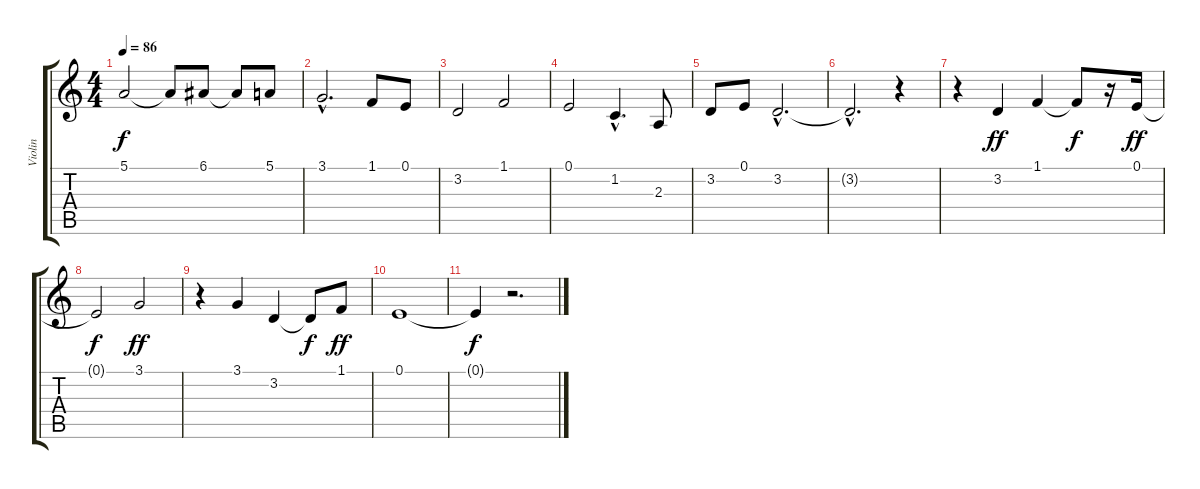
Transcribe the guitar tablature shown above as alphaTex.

\track ("Violin" "Violin") {instrument fiddle}
\staff {score tabs}
\tuning (E4 B3 G3 D3 A2 E2) {hide}
\ts (4 4)
\tempo 86
\clef g2
\ks c
5.1.2{dy f} 5.1{t}.8 6.1.8 6.1{t}.8 5.1.8 |
3.1{hac}.2{d} 1.1.8 0.1.8 |
3.2.2 1.1.2 |
0.1.2 1.2{hac}.4{d} 2.3.8 |
3.2.8 0.1.8 3.2{hac}.2{d} |
3.2{hac t}.2{d} r.4 |
r.4 3.2.4{dy ff} 1.1.4 1.1{t}.8{dy f} r.16 0.1.16{dy ff} |
0.1{t}.2{dy f} 3.1.2{dy ff} |
r.4 3.1.4 3.2.4 3.2{t}.8{dy f} 1.1.8{dy ff} |
0.1.1 |
0.1{t}.4{dy f} r.2{d}
